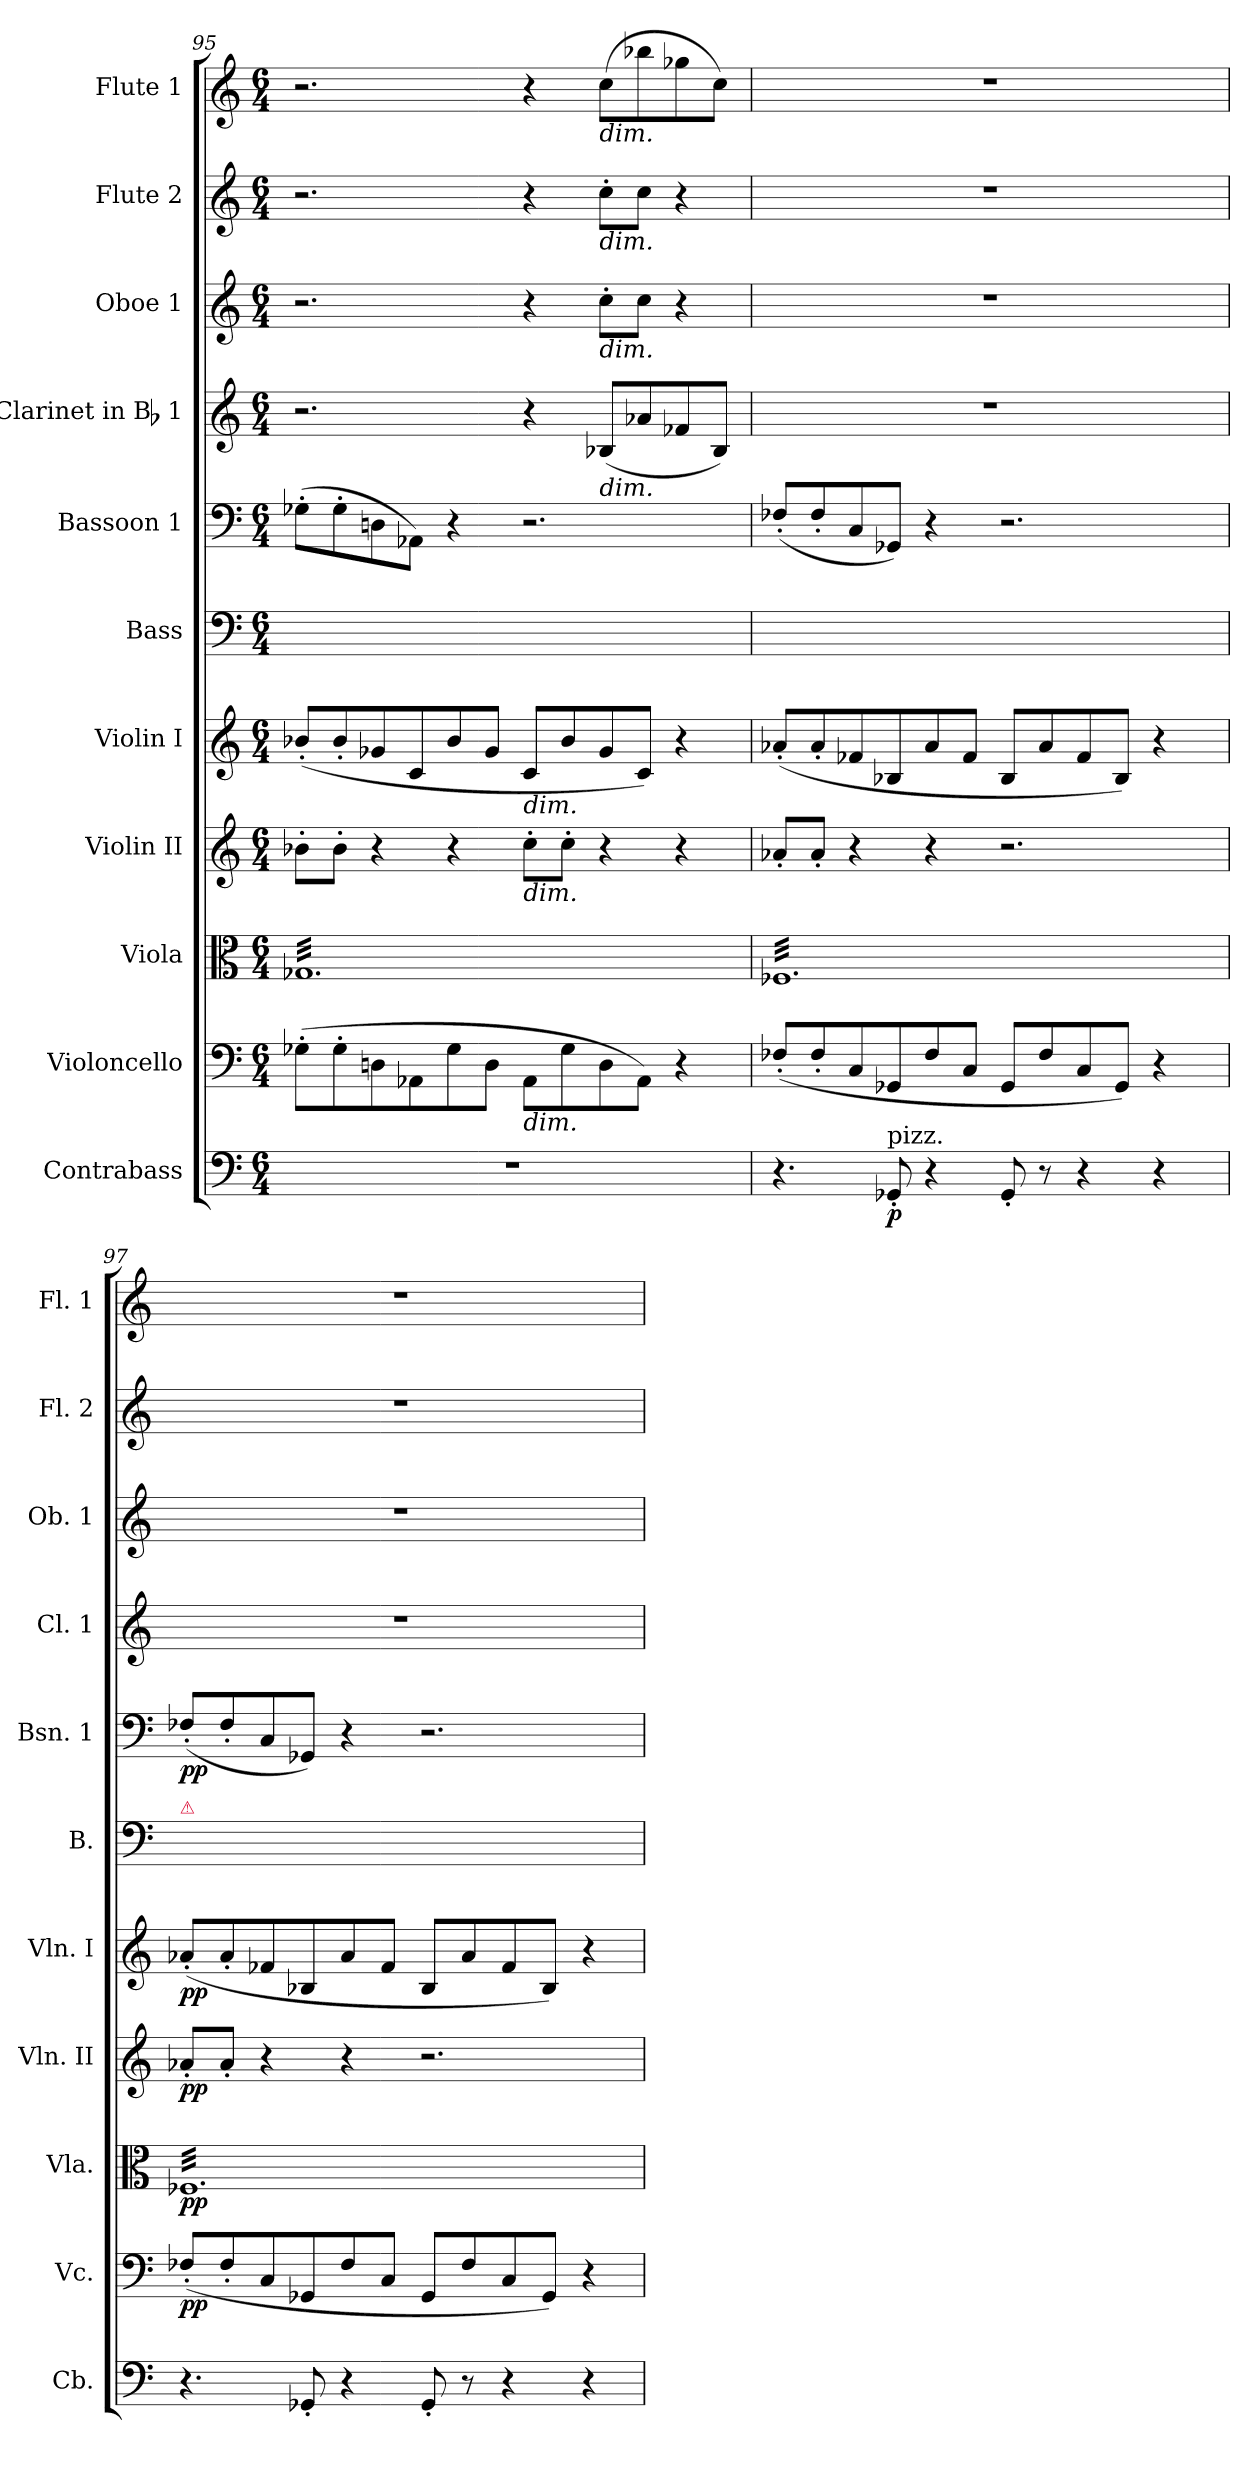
**kern	**dynam	**kern	**dynam	**kern	**dynam	**kern	**dynam	**kern	**dynam	**kern	**kern	**dynam	**kern	**kern	**kern	**kern
*part11	*part11	*part10	*part10	*part9	*part9	*part8	*part8	*part7	*part7	*part6	*part5	*part5	*part4	*part3	*part2	*part1
*staff11	*staff11	*staff10	*staff10	*staff9	*staff9	*staff8	*staff8	*staff7	*staff7	*staff6	*staff5	*staff5	*staff4	*staff3	*staff2	*staff1
*I"Contrabass	*	*I"Violoncello	*	*I"Viola	*	*I"Violin II	*	*I"Violin I	*	*I"Bass	*I"Bassoon 1	*	*I"Clarinet in Bb 1	*I"Oboe 1	*I"Flute 2	*I"Flute 1
*I'Cb.	*	*I'Vc.	*	*I'Vla.	*	*I'Vln. II	*	*I'Vln. I	*	*I'B.	*I'Bsn. 1	*	*I'Cl. 1	*I'Ob. 1	*I'Fl. 2	*I'Fl. 1
*clefF4	*	*clefF4	*	*clefC3	*	*clefG2	*	*clefG2	*	*clefF4	*clefF4	*	*clefG2	*clefG2	*clefG2	*clefG2
*ITrd7c12	*	*	*	*	*	*	*	*	*	*	*	*	*ITrd1c2	*	*	*
*k[]	*	*k[]	*	*k[]	*	*k[]	*	*k[]	*	*k[]	*k[]	*	*k[b-e-]	*k[]	*k[]	*k[]
*C:	*	*C:	*	*C:	*	*C:	*	*C:	*	*C:	*C:	*	*B-:	*C:	*C:	*C:
*M6/4	*	*M6/4	*	*M6/4	*	*M6/4	*	*M6/4	*	*M6/4	*M6/4	*	*M6/4	*M6/4	*M6/4	*M6/4
=95	=95	=95	=95	=95	=95	=95	=95	=95	=95	=95	=95	=95	=95	=95	=95	=95
*	*	*	*	*tremolo	*	*	*	*	*	*	*	*	*	*	*	*
2%3r	.	(8G-X'L	.	32G-XLLL	.	8b-X'L	.	(8b-X'L	.	2%3ryy	(8G-X'L	.	2.r	2.r	2.r	2.r
.	.	.	.	32G-X	.	.	.	.	.	.	.	.	.	.	.	.
.	.	.	.	32G-X	.	.	.	.	.	.	.	.	.	.	.	.
.	.	.	.	32G-X	.	.	.	.	.	.	.	.	.	.	.	.
.	.	8G-'	.	32G-X	.	8b-'J	.	8b-'	.	.	8G-'	.	.	.	.	.
.	.	.	.	32G-X	.	.	.	.	.	.	.	.	.	.	.	.
.	.	.	.	32G-X	.	.	.	.	.	.	.	.	.	.	.	.
.	.	.	.	32G-X	.	.	.	.	.	.	.	.	.	.	.	.
.	.	8Dn	.	32G-X	.	4r	.	8g-X	.	.	8Dn	.	.	.	.	.
.	.	.	.	32G-X	.	.	.	.	.	.	.	.	.	.	.	.
.	.	.	.	32G-X	.	.	.	.	.	.	.	.	.	.	.	.
.	.	.	.	32G-X	.	.	.	.	.	.	.	.	.	.	.	.
.	.	8AA-X	.	32G-X	.	.	.	8c	.	.	8AA-XJ)	.	.	.	.	.
.	.	.	.	32G-X	.	.	.	.	.	.	.	.	.	.	.	.
.	.	.	.	32G-X	.	.	.	.	.	.	.	.	.	.	.	.
.	.	.	.	32G-X	.	.	.	.	.	.	.	.	.	.	.	.
.	.	8G-	.	32G-X	.	4r	.	8b-	.	.	4r	.	.	.	.	.
.	.	.	.	32G-X	.	.	.	.	.	.	.	.	.	.	.	.
.	.	.	.	32G-X	.	.	.	.	.	.	.	.	.	.	.	.
.	.	.	.	32G-X	.	.	.	.	.	.	.	.	.	.	.	.
.	.	8DJ	.	32G-X	.	.	.	8g-J	.	.	.	.	.	.	.	.
.	.	.	.	32G-X	.	.	.	.	.	.	.	.	.	.	.	.
.	.	.	.	32G-X	.	.	.	.	.	.	.	.	.	.	.	.
.	.	.	.	32G-X	.	.	.	.	.	.	.	.	.	.	.	.
!	!	!	!	!	!	!	!	!LO:TX:b:i:t=dim.	!	!	!	!	!	!	!	!
!	!	!	!	!	!	!LO:TX:b:i:t=dim.	!	!	!	!	!	!	!	!	!	!
!	!	!LO:TX:b:i:t=dim.	!	!	!	!	!	!	!	!	!	!	!	!	!	!
.	.	8AA-L	.	32G-X	.	8cc'L	.	8cL	.	.	2.r	.	4r	4r	4r	4r
.	.	.	.	32G-X	.	.	.	.	.	.	.	.	.	.	.	.
.	.	.	.	32G-X	.	.	.	.	.	.	.	.	.	.	.	.
.	.	.	.	32G-X	.	.	.	.	.	.	.	.	.	.	.	.
.	.	8G-	.	32G-X	.	8cc'J	.	8b-	.	.	.	.	.	.	.	.
.	.	.	.	32G-X	.	.	.	.	.	.	.	.	.	.	.	.
.	.	.	.	32G-X	.	.	.	.	.	.	.	.	.	.	.	.
.	.	.	.	32G-X	.	.	.	.	.	.	.	.	.	.	.	.
!	!	!	!	!	!	!	!	!	!	!	!	!	!	!	!	!LO:TX:b:i:t=dim.
!	!	!	!	!	!	!	!	!	!	!	!	!	!	!	!LO:TX:b:i:t=dim.	!
!	!	!	!	!	!	!	!	!	!	!	!	!	!	!LO:TX:b:i:t=dim.	!	!
!	!	!	!	!	!	!	!	!	!	!	!	!	!LO:TX:b:i:t=dim.	!	!	!
.	.	8D	.	32G-X	.	4r	.	8g-	.	.	.	.	(8A-XL	8cc'L	8cc'L	(8ccL
.	.	.	.	32G-X	.	.	.	.	.	.	.	.	.	.	.	.
.	.	.	.	32G-X	.	.	.	.	.	.	.	.	.	.	.	.
.	.	.	.	32G-X	.	.	.	.	.	.	.	.	.	.	.	.
.	.	8AA-J)	.	32G-X	.	.	.	8cJ)	.	.	.	.	8g-X	8ccJ	8ccJ	8bb-X
.	.	.	.	32G-X	.	.	.	.	.	.	.	.	.	.	.	.
.	.	.	.	32G-X	.	.	.	.	.	.	.	.	.	.	.	.
.	.	.	.	32G-X	.	.	.	.	.	.	.	.	.	.	.	.
.	.	4r	.	32G-X	.	4r	.	4r	.	.	.	.	8e--X	4r	4r	8gg-X
.	.	.	.	32G-X	.	.	.	.	.	.	.	.	.	.	.	.
.	.	.	.	32G-X	.	.	.	.	.	.	.	.	.	.	.	.
.	.	.	.	32G-X	.	.	.	.	.	.	.	.	.	.	.	.
.	.	.	.	32G-X	.	.	.	.	.	.	.	.	8A-J)	.	.	8ccJ)
.	.	.	.	32G-X	.	.	.	.	.	.	.	.	.	.	.	.
.	.	.	.	32G-X	.	.	.	.	.	.	.	.	.	.	.	.
.	.	.	.	32G-XJJJ	.	.	.	.	.	.	.	.	.	.	.	.
=96	=96	=96	=96	=96	=96	=96	=96	=96	=96	=96	=96	=96	=96	=96	=96	=96
4.r	.	(>8F-X'L	.	32F-XLLL	.	8a-X'L	.	(8a-X'L	.	2.ryy	(8F-X'L	.	2%3r	2%3r	2%3r	2%3r
.	.	.	.	32F-X	.	.	.	.	.	.	.	.	.	.	.	.
.	.	.	.	32F-X	.	.	.	.	.	.	.	.	.	.	.	.
.	.	.	.	32F-X	.	.	.	.	.	.	.	.	.	.	.	.
.	.	8F-'	.	32F-X	.	8a-'J	.	8a-'	.	.	8F-'	.	.	.	.	.
.	.	.	.	32F-X	.	.	.	.	.	.	.	.	.	.	.	.
.	.	.	.	32F-X	.	.	.	.	.	.	.	.	.	.	.	.
.	.	.	.	32F-X	.	.	.	.	.	.	.	.	.	.	.	.
.	.	8C	.	32F-X	.	4r	.	8f-X	.	.	8C	.	.	.	.	.
.	.	.	.	32F-X	.	.	.	.	.	.	.	.	.	.	.	.
.	.	.	.	32F-X	.	.	.	.	.	.	.	.	.	.	.	.
.	.	.	.	32F-X	.	.	.	.	.	.	.	.	.	.	.	.
!LO:TX:a:t=pizz.	!	!	!	!	!	!	!	!	!	!	!	!	!	!	!	!
8GGG-X'	p	8GG-X	.	32F-X	.	.	.	8B-X	.	.	8GG-XJ)	.	.	.	.	.
.	.	.	.	32F-X	.	.	.	.	.	.	.	.	.	.	.	.
.	.	.	.	32F-X	.	.	.	.	.	.	.	.	.	.	.	.
.	.	.	.	32F-X	.	.	.	.	.	.	.	.	.	.	.	.
4r	.	8F-	.	32F-X	.	4r	.	8a-	.	.	4r	.	.	.	.	.
.	.	.	.	32F-X	.	.	.	.	.	.	.	.	.	.	.	.
.	.	.	.	32F-X	.	.	.	.	.	.	.	.	.	.	.	.
.	.	.	.	32F-X	.	.	.	.	.	.	.	.	.	.	.	.
.	.	8CJ	.	32F-X	.	.	.	8f-J	.	.	.	.	.	.	.	.
.	.	.	.	32F-X	.	.	.	.	.	.	.	.	.	.	.	.
.	.	.	.	32F-X	.	.	.	.	.	.	.	.	.	.	.	.
.	.	.	.	32F-X	.	.	.	.	.	.	.	.	.	.	.	.
8GGG-'	.	8GG-L	.	32F-X	.	2.r	.	8B-L	.	4ryy	2.r	.	.	.	.	.
.	.	.	.	32F-X	.	.	.	.	.	.	.	.	.	.	.	.
.	.	.	.	32F-X	.	.	.	.	.	.	.	.	.	.	.	.
.	.	.	.	32F-X	.	.	.	.	.	.	.	.	.	.	.	.
8r	.	8F-	.	32F-X	.	.	.	8a-	.	.	.	.	.	.	.	.
.	.	.	.	32F-X	.	.	.	.	.	.	.	.	.	.	.	.
.	.	.	.	32F-X	.	.	.	.	.	.	.	.	.	.	.	.
.	.	.	.	32F-X	.	.	.	.	.	.	.	.	.	.	.	.
4r	.	8C	.	32F-X	.	.	.	8f-	.	8ryy	.	.	.	.	.	.
.	.	.	.	32F-X	.	.	.	.	.	.	.	.	.	.	.	.
.	.	.	.	32F-X	.	.	.	.	.	.	.	.	.	.	.	.
.	.	.	.	32F-X	.	.	.	.	.	.	.	.	.	.	.	.
.	.	8GG-J)	.	32F-X	.	.	.	8B-J)	.	8ryy	.	.	.	.	.	.
.	.	.	.	32F-X	.	.	.	.	.	.	.	.	.	.	.	.
.	.	.	.	32F-X	.	.	.	.	.	.	.	.	.	.	.	.
.	.	.	.	32F-X	.	.	.	.	.	.	.	.	.	.	.	.
4r	.	4r	.	32F-X	.	.	.	4r	.	8ryy	.	.	.	.	.	.
.	.	.	.	32F-X	.	.	.	.	.	.	.	.	.	.	.	.
.	.	.	.	32F-X	.	.	.	.	.	.	.	.	.	.	.	.
.	.	.	.	32F-X	.	.	.	.	.	.	.	.	.	.	.	.
.	.	.	.	32F-X	.	.	.	.	.	8ryy	.	.	.	.	.	.
.	.	.	.	32F-X	.	.	.	.	.	.	.	.	.	.	.	.
.	.	.	.	32F-X	.	.	.	.	.	.	.	.	.	.	.	.
.	.	.	.	32F-XJJJ	.	.	.	.	.	.	.	.	.	.	.	.
=97	=97	=97	=97	=97	=97	=97	=97	=97	=97	=97	=97	=97	=97	=97	=97	=97
!	!	!	!	!	!	!	!	!	!	!LO:TX:a:color=crimson:t=⚠	!	!	!	!	!	!
4.r	.	(8F-X'L	pp	32F-XLLL	pp	8a-X'L	pp	(8a-X'L	pp	1.ryy	(8F-X'L	pp	2%3r	2%3r	2%3r	2%3r
.	.	.	.	32F-X	.	.	.	.	.	.	.	.	.	.	.	.
.	.	.	.	32F-X	.	.	.	.	.	.	.	.	.	.	.	.
.	.	.	.	32F-X	.	.	.	.	.	.	.	.	.	.	.	.
.	.	8F-'	.	32F-X	.	8a-'J	.	8a-'	.	.	8F-'	.	.	.	.	.
.	.	.	.	32F-X	.	.	.	.	.	.	.	.	.	.	.	.
.	.	.	.	32F-X	.	.	.	.	.	.	.	.	.	.	.	.
.	.	.	.	32F-X	.	.	.	.	.	.	.	.	.	.	.	.
.	.	8C	.	32F-X	.	4r	.	8f-X	.	.	8C	.	.	.	.	.
.	.	.	.	32F-X	.	.	.	.	.	.	.	.	.	.	.	.
.	.	.	.	32F-X	.	.	.	.	.	.	.	.	.	.	.	.
.	.	.	.	32F-X	.	.	.	.	.	.	.	.	.	.	.	.
8GGG-X'	.	8GG-X	.	32F-X	.	.	.	8B-X	.	.	8GG-XJ)	.	.	.	.	.
.	.	.	.	32F-X	.	.	.	.	.	.	.	.	.	.	.	.
.	.	.	.	32F-X	.	.	.	.	.	.	.	.	.	.	.	.
.	.	.	.	32F-X	.	.	.	.	.	.	.	.	.	.	.	.
4r	.	8F-	.	32F-X	.	4r	.	8a-	.	.	4r	.	.	.	.	.
.	.	.	.	32F-X	.	.	.	.	.	.	.	.	.	.	.	.
.	.	.	.	32F-X	.	.	.	.	.	.	.	.	.	.	.	.
.	.	.	.	32F-X	.	.	.	.	.	.	.	.	.	.	.	.
.	.	8CJ	.	32F-X	.	.	.	8f-J	.	.	.	.	.	.	.	.
.	.	.	.	32F-X	.	.	.	.	.	.	.	.	.	.	.	.
.	.	.	.	32F-X	.	.	.	.	.	.	.	.	.	.	.	.
.	.	.	.	32F-X	.	.	.	.	.	.	.	.	.	.	.	.
8GGG-'	.	8GG-L	.	32F-X	.	2.r	.	8B-L	.	.	2.r	.	.	.	.	.
.	.	.	.	32F-X	.	.	.	.	.	.	.	.	.	.	.	.
.	.	.	.	32F-X	.	.	.	.	.	.	.	.	.	.	.	.
.	.	.	.	32F-X	.	.	.	.	.	.	.	.	.	.	.	.
8r	.	8F-	.	32F-X	.	.	.	8a-	.	.	.	.	.	.	.	.
.	.	.	.	32F-X	.	.	.	.	.	.	.	.	.	.	.	.
.	.	.	.	32F-X	.	.	.	.	.	.	.	.	.	.	.	.
.	.	.	.	32F-X	.	.	.	.	.	.	.	.	.	.	.	.
4r	.	8C	.	32F-X	.	.	.	8f-	.	.	.	.	.	.	.	.
.	.	.	.	32F-X	.	.	.	.	.	.	.	.	.	.	.	.
.	.	.	.	32F-X	.	.	.	.	.	.	.	.	.	.	.	.
.	.	.	.	32F-X	.	.	.	.	.	.	.	.	.	.	.	.
.	.	8GG-J)	.	32F-X	.	.	.	8B-J)	.	.	.	.	.	.	.	.
.	.	.	.	32F-X	.	.	.	.	.	.	.	.	.	.	.	.
.	.	.	.	32F-X	.	.	.	.	.	.	.	.	.	.	.	.
.	.	.	.	32F-X	.	.	.	.	.	.	.	.	.	.	.	.
4r	.	4r	.	32F-X	.	.	.	4r	.	.	.	.	.	.	.	.
.	.	.	.	32F-X	.	.	.	.	.	.	.	.	.	.	.	.
.	.	.	.	32F-X	.	.	.	.	.	.	.	.	.	.	.	.
.	.	.	.	32F-X	.	.	.	.	.	.	.	.	.	.	.	.
.	.	.	.	32F-X	.	.	.	.	.	.	.	.	.	.	.	.
.	.	.	.	32F-X	.	.	.	.	.	.	.	.	.	.	.	.
.	.	.	.	32F-X	.	.	.	.	.	.	.	.	.	.	.	.
.	.	.	.	32F-XJJJ	.	.	.	.	.	.	.	.	.	.	.	.
*	*	*	*	*Xtremolo	*	*	*	*	*	*	*	*	*	*	*	*
=	=	=	=	=	=	=	=	=	=	=	=	=	=	=	=	=
*-	*-	*-	*-	*-	*-	*-	*-	*-	*-	*-	*-	*-	*-	*-	*-	*-
